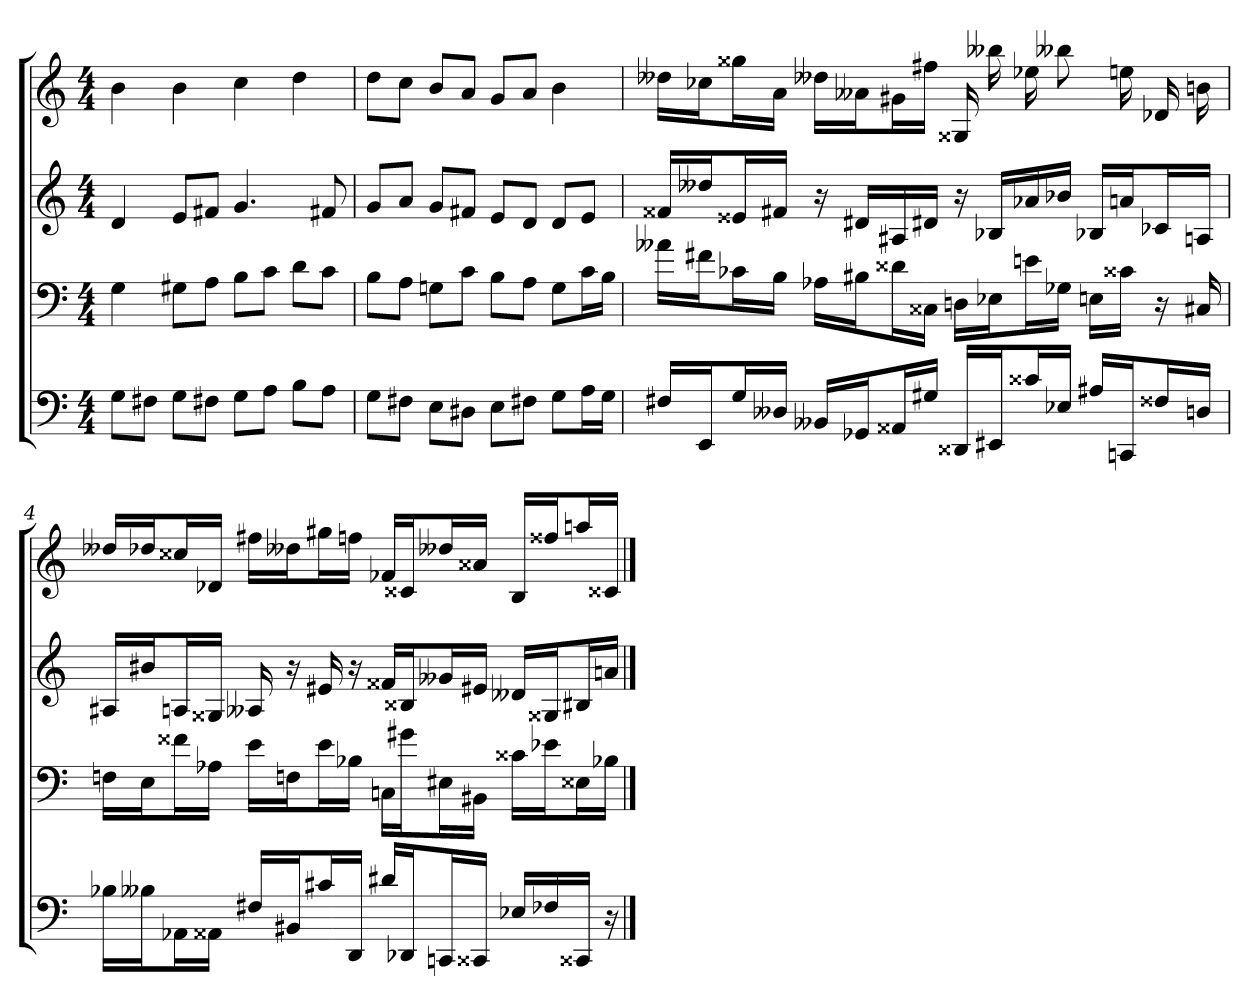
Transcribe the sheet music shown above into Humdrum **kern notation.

**kern	**kern	**kern	**kern
*part4	*part3	*part2	*part1
*staff4	*staff3	*staff2	*staff1
*clefF4	*clefF4	*clefG2	*clefG2
*M4/4	*M4/4	*M4/4	*M4/4
=1	=1	=1	=1
8GL	4G	4d	4b
8F#XJ	.	.	.
8GL	8G#XL	8eL	4b
8F#XJ	8AJ	8f#XJ	.
8GL	8BL	4.g	4cc
8AJ	8cJ	.	.
8BL	8dL	.	4dd
8AJ	8cJ	8f#X	.
=2	=2	=2	=2
8GL	8BL	8gL	8ddL
8F#XJ	8AJ	8aJ	8ccJ
8EL	8GnL	8gL	8bL
8D#XJ	8cJ	8f#XJ	8aJ
8EL	8BL	8eL	8gL
8F#XJ	8AJ	8dJ	8aJ
8GL	8GL	8dL	4b
16AL	16cL	8eJ	.
16GJJ	16BJJ	.	.
=3	=3	=3	=3
16F#XLL	16a--XLL	16f##XLL	16dd--XLL
16EEJ	16f#XJ	16dd--XJ	16cc-XJ
16GL	16c-XL	16e##XL	16gg##XL
16D--XJJ	16BJJ	16f#XJJ	16aJJ
16BB--XLL	16A-XLL	16r	16dd--XLL
16GG-XJ	16B#XJ	16d#XLL	16a--XJ
16AA##XL	16d##XL	16A#X	16g#XL
16G#XJJ	16C##XJJ	16d#XJJ	16ff#XJJ
16DD##XLL	16DnLL	16r	16G##XLL
16EE#XJ	16E-XJ	16B-XLL	16bb--XJ
16c##XL	16enL	16a-X	16ee-XL
16E-XJJ	16G-XJJ	16b-XJJ	8bb--XJ
16A#XLL	16EnLL	16B-XLL	.
16CCnJ	16c##XJJ	16anJ	16eenLL
16F##XL	16r	16c-XL	16d-X
16DnJJ	16C#X	16AnJJ	16bnJJ
=4	=4	=4	=4
16B-XLL	16FnLL	16A#XLL	16dd--XLL
16B--XJ	16EJ	16b#XJ	16dd-XJ
16AA-XL	16f##XL	16AnL	16cc##XL
16AA##XJJ	16A-XJJ	16G##XJJ	16d-XJJ
16F#XLL	16eLL	16A--X	16ff#XLL
16BB#XJ	16FnJ	16r	16dd--XJ
16c#XL	16eL	16e#X	16gg#XL
16DDJJ	16B-XJJ	16r	16ffnJJ
16d#XLL	16CnLL	16f##XLL	16f-XLL
16DD-XJ	16g#XJ	16B##XJ	16c##XJ
16CCnL	16E#XL	16g--XL	16dd--XL
16CC##XJJ	16BB#XJJ	16e#XJJ	16a##XJJ
16E-XLL	16c##XLL	16d--XLL	16BLL
16F-X	16e-XJ	16G##XJ	16ff##XJ
16CC##XJJ	16E##XL	16B#XL	16aanL
16r	16B-XJJ	16anJJ	16c##XJJ
==	==	==	==
*-	*-	*-	*-
